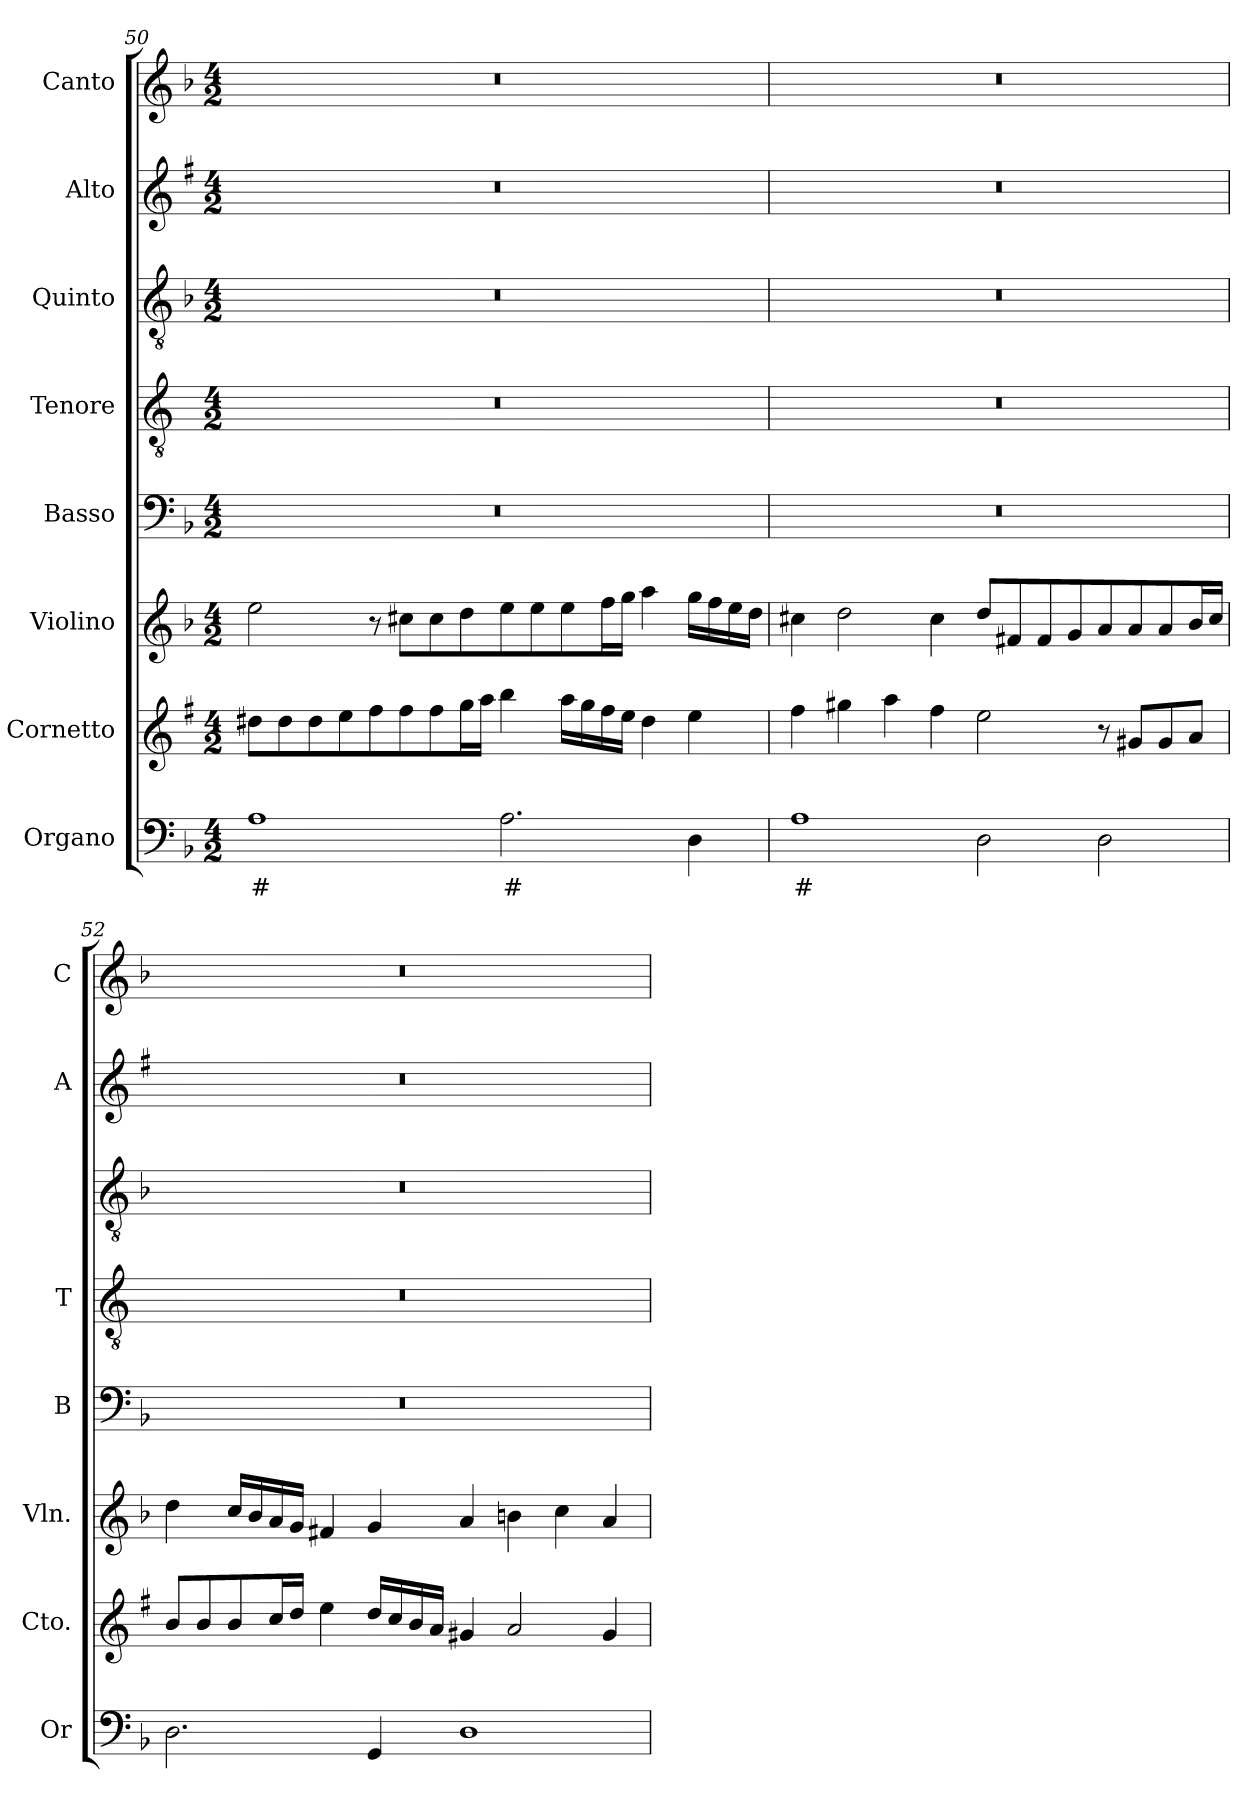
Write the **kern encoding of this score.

**kern	**text	**kern	**kern	**kern	**kern	**kern	**kern	**kern
*part8	*part8	*part7	*part6	*part5	*part4	*part3	*part2	*part1
*staff8	*staff8	*staff7	*staff6	*staff5	*staff4	*staff3	*staff2	*staff1
*I"Organo	*	*I"Cornetto	*I"Violino	*I"Basso	*I"Tenore	*I"Quinto	*I"Alto	*I"Canto
*I'Or	*	*I'Cto.	*I'Vln.	*I'B	*I'T	*	*I'A	*I'C
*clefF4	*	*clefG2	*clefG2	*clefF4	*clefGv2	*clefGv2	*clefG2	*clefG2
*	*	*ITrd1c2	*	*	*ITrd4c7	*	*ITrd1c2	*
*k[b-]	*	*k[b-]	*k[b-]	*k[b-]	*k[b-]	*k[b-]	*k[b-]	*k[b-]
*F:	*	*F:	*F:	*F:	*F:	*F:	*F:	*F:
*M4/2	*	*M4/2	*M4/2	*M4/2	*M4/2	*M4/2	*M4/2	*M4/2
=50	=50	=50	=50	=50	=50	=50	=50	=50
!	!LO:LY:b	!	!	!	!	!	!	!
1A	#	8cc#X\L	2ee\	0r	0r	0r	0r	0r
.	.	8cc#\	.	.	.	.	.	.
.	.	8cc#\	.	.	.	.	.	.
.	.	8dd\	.	.	.	.	.	.
.	.	8ee\	8r	.	.	.	.	.
.	.	8ee\	8cc#X\L	.	.	.	.	.
.	.	8ee\	8cc#\	.	.	.	.	.
.	.	16ff\L	8dd\	.	.	.	.	.
.	.	16gg\JJ	.	.	.	.	.	.
!	!LO:LY:b	!	!	!	!	!	!	!
2.A\	#	4aa\	8ee\	.	.	.	.	.
.	.	.	8ee\	.	.	.	.	.
.	.	16gg\LL	8ee\	.	.	.	.	.
.	.	16ff\	.	.	.	.	.	.
.	.	16ee\	16ff\L	.	.	.	.	.
.	.	16dd\JJ	16gg\JJ	.	.	.	.	.
.	.	4cc#\	4aa\	.	.	.	.	.
4D\	.	4dd\	16gg\LL	.	.	.	.	.
.	.	.	16ff\	.	.	.	.	.
.	.	.	16ee\	.	.	.	.	.
.	.	.	16dd\JJ	.	.	.	.	.
!!LO:LB:g=z
=51	=51	=51	=51	=51	=51	=51	=51	=51
!	!LO:LY:b	!	!	!	!	!	!	!
1A	#	4ee\	4cc#X\	0r	0r	0r	0r	0r
.	.	4ff#X\	2dd\	.	.	.	.	.
.	.	4gg\	.	.	.	.	.	.
.	.	4ee\	4cc#\	.	.	.	.	.
2D\	.	2dd\	8dd/L	.	.	.	.	.
.	.	.	8f#X/	.	.	.	.	.
.	.	.	8f#/	.	.	.	.	.
.	.	.	8g/	.	.	.	.	.
2D\	.	8r	8a/	.	.	.	.	.
.	.	8f#X/L	8a/	.	.	.	.	.
.	.	8f#/	8a/	.	.	.	.	.
.	.	8g/J	16b-/L	.	.	.	.	.
.	.	.	16cc#/JJ	.	.	.	.	.
=52	=52	=52	=52	=52	=52	=52	=52	=52
2.D\	.	8a/L	4dd\	0r	0r	0r	0r	0r
.	.	8a/	.	.	.	.	.	.
.	.	8a/	16cc/LL	.	.	.	.	.
.	.	.	16b-/	.	.	.	.	.
.	.	16b-/L	16a/	.	.	.	.	.
.	.	16cc/JJ	16g/JJ	.	.	.	.	.
.	.	4dd\	4f#X/	.	.	.	.	.
4GG/	.	16cc/LL	4g/	.	.	.	.	.
.	.	16b-/	.	.	.	.	.	.
.	.	16a/	.	.	.	.	.	.
.	.	16g/JJ	.	.	.	.	.	.
1D	.	4f#X/	4a/	.	.	.	.	.
.	.	2g/	4bn\	.	.	.	.	.
.	.	.	4cc\	.	.	.	.	.
.	.	4f#/	4a/	.	.	.	.	.
=	=	=	=	=	=	=	=	=
*-	*-	*-	*-	*-	*-	*-	*-	*-
